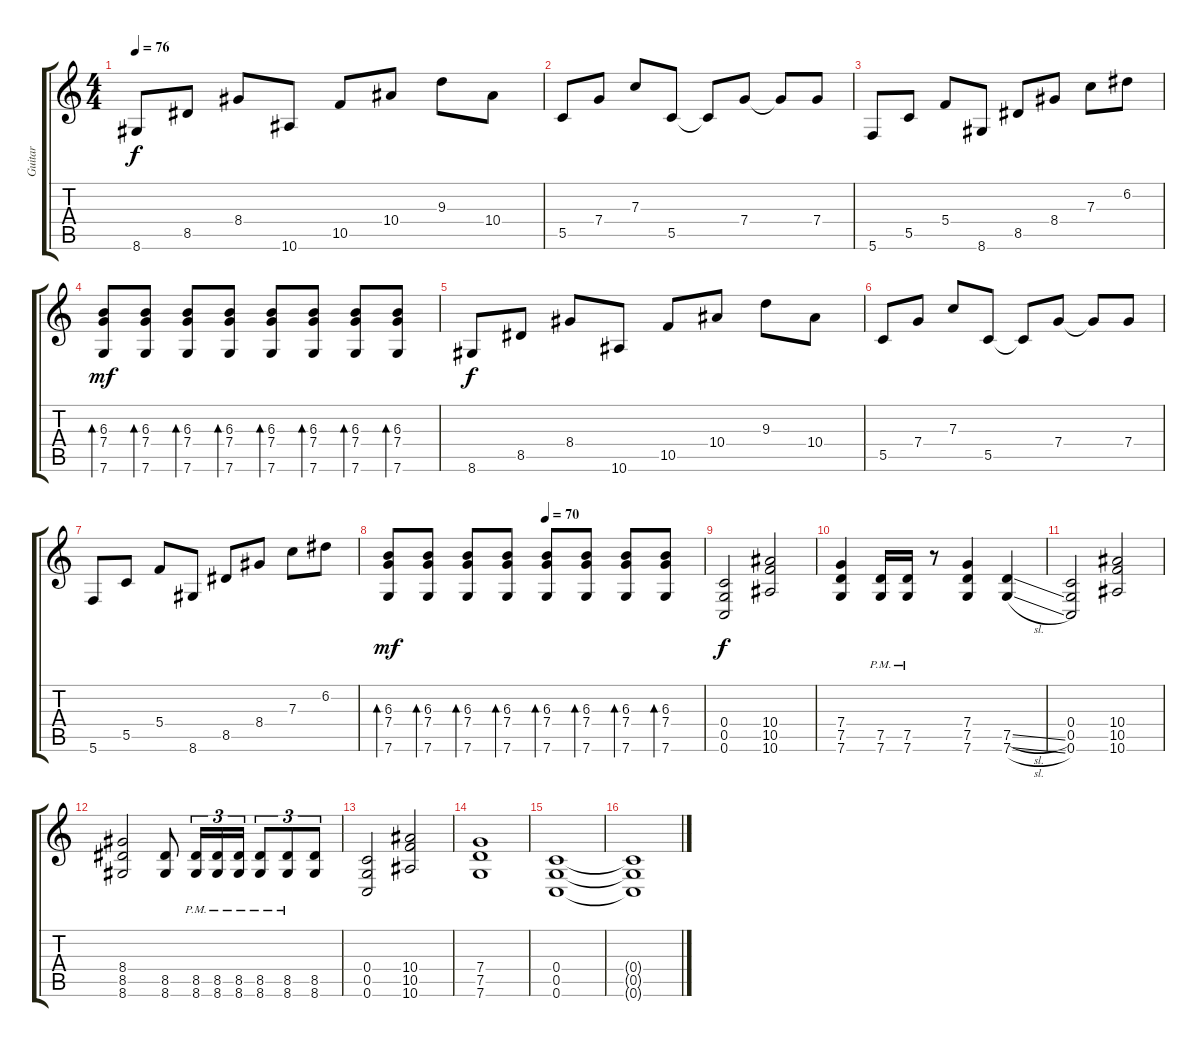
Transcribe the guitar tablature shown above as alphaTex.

\track ("Guitar" "Guitar") {instrument overdrivenguitar}
\staff {score tabs}
\tuning (D4 A3 F3 C3 G2 C2) {hide}
\ts (4 4)
\tempo 76
\clef g2
\ks c
8.6.8{dy f} 8.5.8 8.4.8 10.6.8 10.5.8 10.4.8 9.3.8 10.4.8 |
5.5.8 7.4.8 7.3.8 5.5.8 5.5{t}.8 7.4.8 7.4{t}.8 7.4.8 |
5.6.8 5.5.8 5.4.8 8.6.8 8.5.8 8.4.8 7.3.8 6.2.8 |
(6.3 7.4 7.6).8{bd 60 dy mf} (6.3 7.4 7.6).8{bd 60} (6.3 7.4 7.6).8{bd 60} (6.3 7.4 7.6).8{bd 60} (6.3 7.4 7.6).8{bd 60} (6.3 7.4 7.6).8{bd 60} (6.3 7.4 7.6).8{bd 60} (6.3 7.4 7.6).8{bd 60} |
8.6.8{dy f} 8.5.8 8.4.8 10.6.8 10.5.8 10.4.8 9.3.8 10.4.8 |
5.5.8 7.4.8 7.3.8 5.5.8 5.5{t}.8 7.4.8 7.4{t}.8 7.4.8 |
5.6.8 5.5.8 5.4.8 8.6.8 8.5.8 8.4.8 7.3.8 6.2.8 |
\tempo (70 0.5)
(6.3 7.4 7.6).8{bd 60 dy mf} (6.3 7.4 7.6).8{bd 60} (6.3 7.4 7.6).8{bd 60} (6.3 7.4 7.6).8{bd 60} (6.3 7.4 7.6).8{bd 60} (6.3 7.4 7.6).8{bd 60} (6.3 7.4 7.6).8{bd 60} (6.3 7.4 7.6).8{bd 60} |
(0.4 0.5 0.6).2{dy f volume 12 instrument overdrivenguitar} (10.4 10.5 10.6).2 |
(7.4 7.5 7.6).4 (7.5{pm} 7.6{pm}).16 (7.5{pm} 7.6{pm}).16 r.8 (7.4 7.5 7.6).4 (7.5{sl} 7.6{sl}).4 |
(0.4 0.5 0.6).2 (10.4 10.5 10.6).2 |
(8.4 8.5 8.6).2 (8.5 8.6).8 (8.5{pm} 8.6{pm}).16{tu (3 2)} (8.5{pm} 8.6{pm}).16{tu (3 2)} (8.5{pm} 8.6{pm}).16{tu (3 2)} (8.5{pm} 8.6{pm}).8{tu (3 2)} (8.5{pm} 8.6{pm}).8{tu (3 2)} (8.5 8.6).8{tu (3 2)} |
(0.4 0.5 0.6).2 (10.4 10.5 10.6).2 |
(7.4 7.5 7.6).1 |
(0.4 0.5 0.6).1 |
(0.4{t} 0.5{t} 0.6{t}).1
